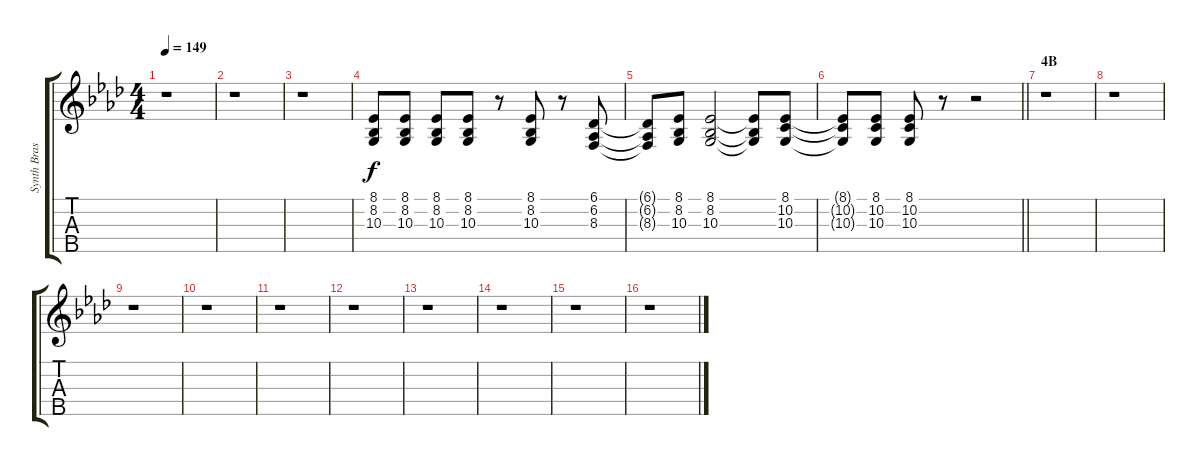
\track ("Synth Brass II" "Synth Bras") {instrument brasssection}
\staff {score tabs}
\tuning (G3 D3 A2 E2 B1) {hide}
\ts (4 4)
\tempo 149
\clef g2
\ks ab
r.1{dy f} |
r.1 |
r.1 |
(8.1 8.2 10.3).8 (8.1 8.2 10.3).8 (8.1 8.2 10.3).8 (8.1 8.2 10.3).8 r.8 (8.1 8.2 10.3).8 r.8 (6.1 6.2 8.3).8 |
(6.1{t} 6.2{t} 8.3{t}).8 (8.1 8.2 10.3).8 (8.1 8.2 10.3).2 (8.1{t} 8.2{t} 10.3{t}).8 (8.1 10.2 10.3).8 |
\barLineRight lightlight
(8.1{t} 10.2{t} 10.3{t}).8 (8.1 10.2 10.3).8 (8.1 10.2 10.3).8 r.8 r.2 |
\section ("" "4B")
r.1 |
r.1 |
r.1 |
r.1 |
r.1 |
r.1 |
r.1 |
r.1 |
r.1 |
r.1
